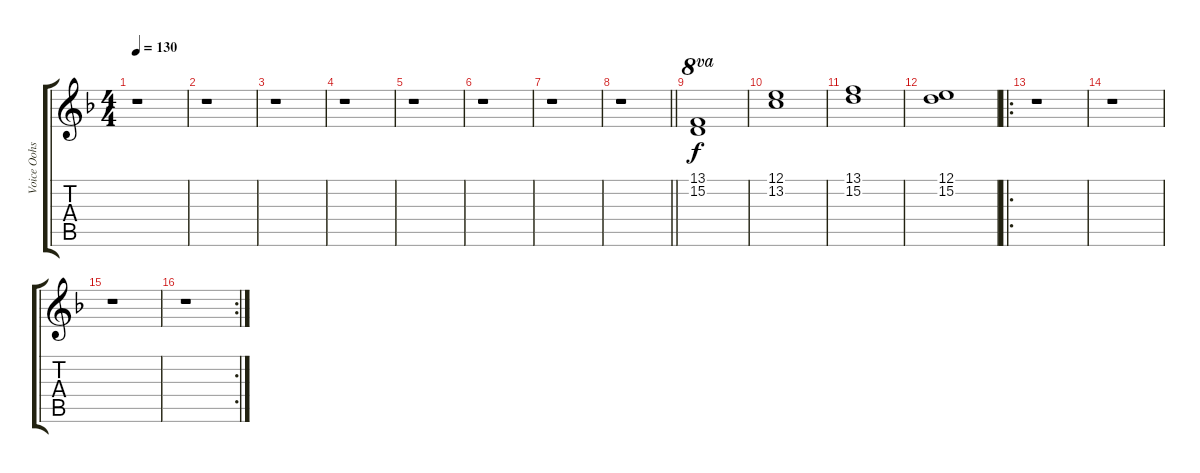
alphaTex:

\track ("Voice Oohs" "Voice Oohs") {instrument voiceoohs}
\staff {score tabs}
\tuning (E4 B3 G3 D3 A2 E2) {hide}
\ts (4 4)
\tempo 130
\clef g2
\ks f
r.1{dy f} |
r.1 |
r.1 |
r.1 |
r.1 |
r.1 |
r.1 |
\barLineRight lightlight
r.1 |
(13.1 15.2).1{ot 8va} |
(12.1 13.2).1 |
(13.1 15.2).1 |
(12.1 15.2).1 |
\ro
r.1 |
r.1 |
r.1 |
\rc 2
r.1
